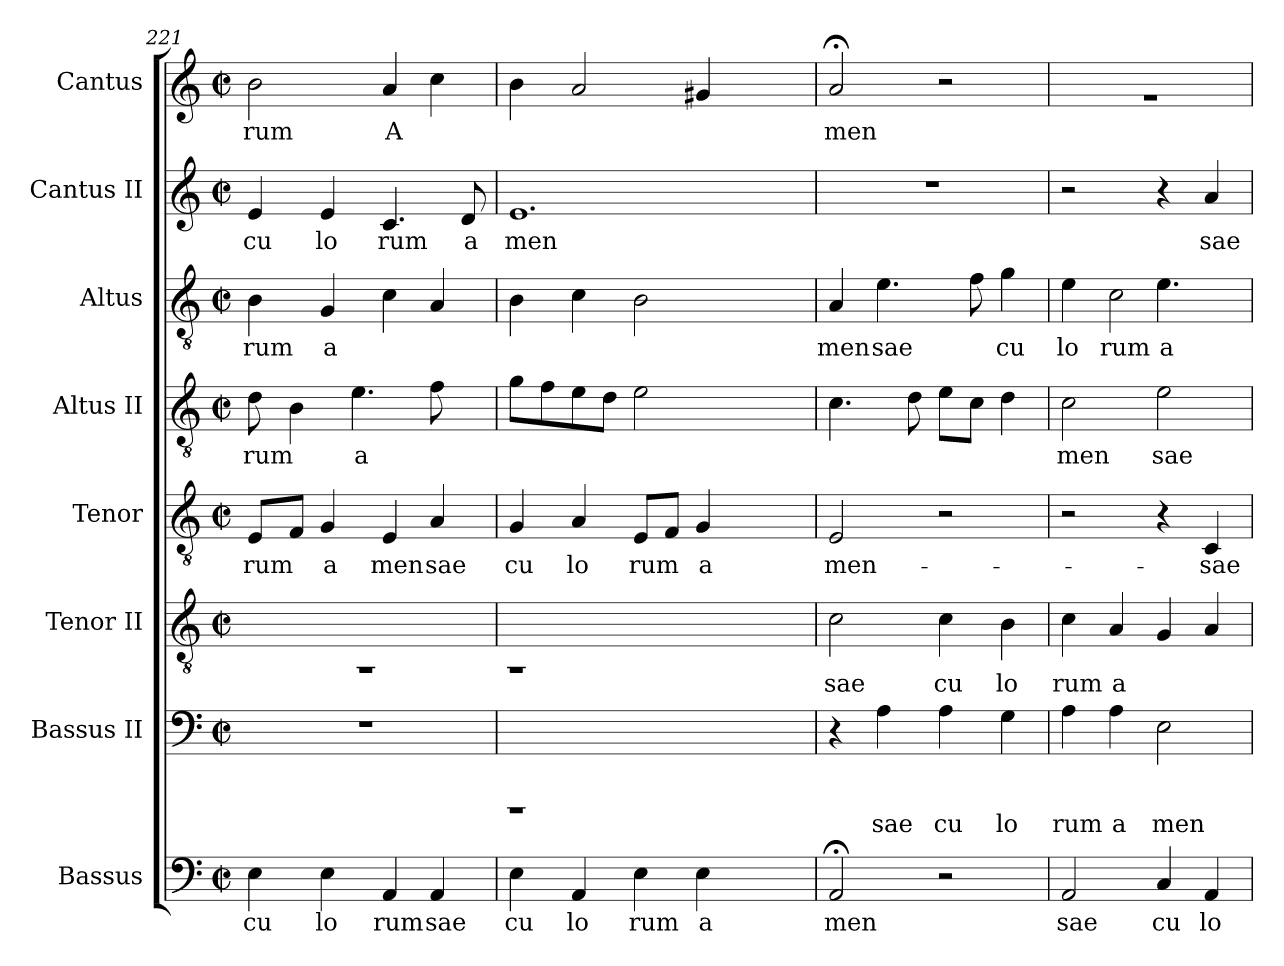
**kern	**text	**kern	**text	**kern	**text	**kern	**text	**kern	**text	**kern	**text	**kern	**text	**kern	**text
*part8	*part8	*part7	*part7	*part6	*part6	*part5	*part5	*part4	*part4	*part3	*part3	*part2	*part2	*part1	*part1
*staff8	*staff8	*staff7	*staff7	*staff6	*staff6	*staff5	*staff5	*staff4	*staff4	*staff3	*staff3	*staff2	*staff2	*staff1	*staff1
*I"Bassus	*	*I"Bassus II	*	*I"Tenor II	*	*I"Tenor	*	*I"Altus II	*	*I"Altus	*	*I"Cantus II	*	*I"Cantus	*
*I'Bassus	*	*I'Bassus II	*	*	*	*I'Tenor	*	*I'Altus II	*	*I'Altus	*	*I'Cantus II	*	*I'Cantus	*
!!LO:PB:g=z
*clefF4	*	*clefF4	*	*clefGv2	*	*clefGv2	*	*clefGv2	*	*clefGv2	*	*clefG2	*	*clefG2	*
*k[]	*	*	*	*	*	*k[]	*	*	*	*	*	*	*	*	*
*C:	*	*	*	*	*	*C:	*	*	*	*	*	*	*	*	*
*M2/2	*	*M2/2	*	*M2/2	*	*M2/2	*	*M2/2	*	*M2/2	*	*M2/2	*	*M2/2	*
*met(c|)	*	*met(c|)	*	*met(c|)	*	*met(c|)	*	*met(c|)	*	*met(c|)	*	*met(c|)	*	*met(c|)	*
=221	=221	=221	=221	=221	=221	=221	=221	=221	=221	=221	=221	=221	=221	=221	=221
!	!LO:LY:b:cj	!	!	!LO:N:vis=1	!	!	!LO:LY:b	!	!LO:LY:b	!	!LO:LY:b:cj	!	!LO:LY:b:cj	!	!LO:LY:b:cj
*	*	*	*	*^	*	*	*	*	*	*	*	*	*	*	*
4E\	cu	1r	.	1rAA	16ryy	.	8E/L	rum	8d\	rum	4B\	rum	4e/	cu	2b\	rum
.	.	.	.	.	2...ryy	.	.	.	.	.	.	.	.	.	.	.
.	.	.	.	.	.	.	8F/J	.	4B\	.	.	.	.	.	.	.
!	!LO:LY:b:cj	!	!	!	!	!	!	!LO:LY:b:cj	!	!	!	!LO:LY:b:cj	!	!LO:LY:b:cj	!	!
4E\	lo	.	.	.	.	.	4G/	a	.	.	4G/	a	4e/	lo	.	.
!	!	!	!	!	!	!	!	!	!	!LO:LY:b:cj	!	!	!	!	!	!
.	.	.	.	.	.	.	.	.	4.e\	a	.	.	.	.	.	.
!	!LO:LY:b:cj	!	!	!	!	!	!	!LO:LY:b:cj	!	!	!	!	!	!LO:LY:b:cj	!	!LO:LY:b:cj
4AA/	rum	.	.	.	.	.	4E/	men	.	.	4c\	.	4.c/	rum	4a/	A
!	!LO:LY:b:cj	!	!	!	!	!	!	!LO:LY:b:cj	!	!	!	!	!	!	!	!
4AA/	sae	.	.	.	.	.	4A/	sae	8f\	.	4A/	.	.	.	4cc\	.
!	!	!	!	!	!	!	!	!	!	!	!	!	!	!LO:LY:b:cj	!	!
.	.	.	.	.	.	.	.	.	8ryy	.	.	.	8d/	a	.	.
=222	=222	=222	=222	=222	=222	=222	=222	=222	=222	=222	=222	=222	=222	=222	=222	=222
!	!LO:LY:b:cj	!LO:N:vis=1	!	!LO:N:vis=1	!	!	!	!LO:LY:b:cj	!	!	!	!	!	!LO:LY:b:cj	!	!
*	*	*	*	*v	*v	*	*	*	*	*	*	*	*	*	*	*
4E\	cu	1rEEE	.	1rAA	.	4G/	cu	8g\L	.	4B\	.	1.e	men	4b\	.
.	.	.	.	.	.	.	.	8f\	.	.	.	.	.	.	.
!	!LO:LY:b:cj	!	!	!	!	!	!LO:LY:b:cj	!	!	!	!	!	!	!	!
4AA/	lo	.	.	.	.	4A/	lo	8e\	.	4c\	.	.	.	2a/	.
.	.	.	.	.	.	.	.	8d\J	.	.	.	.	.	.	.
!	!LO:LY:b:cj	!	!	!	!	!	!LO:LY:b	!	!	!	!	!	!	!	!
4E\	rum	.	.	.	.	8E/L	rum	2e\	.	2B\	.	.	.	.	.
.	.	.	.	.	.	8F/J	.	.	.	.	.	.	.	.	.
!	!LO:LY:b:cj	!	!	!	!	!	!LO:LY:b:cj	!	!	!	!	!	!	!	!
4E\	a	.	.	.	.	4G/	a	.	.	.	.	.	.	4g#>/	.
2ryy	.	2ryy	.	2ryy	.	2ryy	.	2ryy	.	2ryy	.	.	.	2ryy	.
=223	=223	=223	=223	=223	=223	=223	=223	=223	=223	=223	=223	=223	=223	=223	=223
!	!LO:LY:b:cj	!	!	!	!LO:LY:b:cj	!	!LO:LY:b:cj	!	!	!	!LO:LY:b:cj	!	!	!	!LO:LY:b:cj
2AA;/	men	4r	.	2c\	sae	2E/	men-	4.c\	.	4A/	men	1r	.	2a;</	men
!	!	!	!LO:LY:b:cj	!	!	!	!	!	!	!	!LO:LY:b	!	!	!	!
.	.	4A\	sae	.	.	.	.	.	.	4.e\	sae	.	.	.	.
.	.	.	.	.	.	.	.	8d\	.	.	.	.	.	.	.
!	!	!	!LO:LY:b:cj	!	!LO:LY:b:cj	!	!	!	!	!	!	!	!	!	!
2r	.	4A\	cu	4c\	cu	2r	.	8e\L	.	.	.	.	.	2r	.
.	.	.	.	.	.	.	.	8c\J	.	8f\	.	.	.	.	.
!	!	!	!LO:LY:b:cj	!	!LO:LY:b:cj	!	!	!	!	!	!LO:LY:b:cj	!	!	!	!
.	.	4G\	lo	4B\	lo	.	.	4d\	.	4g\	cu	.	.	.	.
=224	=224	=224	=224	=224	=224	=224	=224	=224	=224	=224	=224	=224	=224	=224	=224
!	!LO:LY:b:cj	!	!LO:LY:b:cj	!	!LO:LY:b:cj	!	!	!	!LO:LY:b:cj	!	!LO:LY:b:cj	!	!	!LO:N:vis=1	!
2AA/	sae	4A\	rum	4c\	rum	2r	.	2c\	men	4e\	lo	2r	.	1ra	.
!	!	!	!LO:LY:b:cj	!	!LO:LY:b:cj	!	!	!	!	!LO:N:vis=2	!LO:LY:b:cj	!	!	!	!
.	.	4A\	a	4A/	a	.	.	.	.	4c\	rum	.	.	.	.
!	!LO:LY:b:cj	!	!LO:LY:b:cj	!	!	!	!	!	!LO:LY:b:cj	!LO:N:vis=4.	!LO:LY:b:cj	!	!	!	!
4C/	cu	2E\	men	4G/	.	4r	.	2e\	sae	4e\	a	4r	.	.	.
!	!LO:LY:b:cj	!	!	!	!	!	!LO:LY:b:cj	!	!	!	!	!	!LO:LY:b:cj	!	!
4AA/	lo	.	.	4A/	.	4C/	-sae	.	.	4ryy	.	4a/	sae	.	.
=	=	=	=	=	=	=	=	=	=	=	=	=	=	=	=
*-	*-	*-	*-	*-	*-	*-	*-	*-	*-	*-	*-	*-	*-	*-	*-
